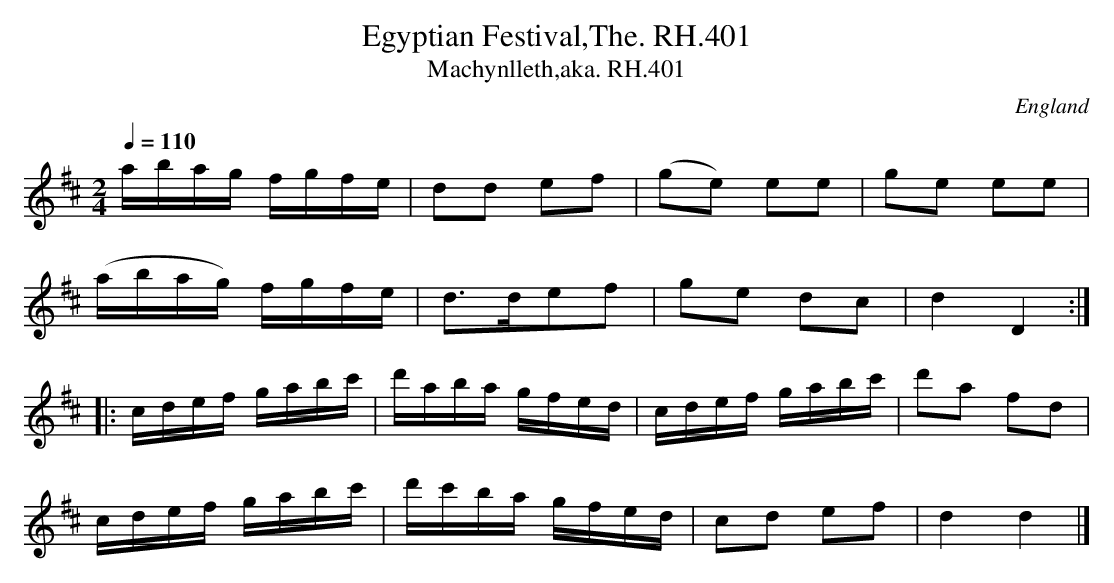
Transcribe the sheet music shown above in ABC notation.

X:1
T:Egyptian Festival,The. RH.401
T:Machynlleth,aka. RH.401
O:England
M:2/4
L:1/16
Q:1/4=110
K:D major
abag fgfe|d2d2 e2f2|(g2e2) e2e2|g2e2 e2e2|!
(abag) fgfe|d3de2f2|g2e2 d2c2|d4 D4:|!
|:cdef gabc'|d'aba gfed|cdef gabc'|d'2a2 f2d2|!
cdef gabc'|d'c'ba gfed|c2d2 e2f2|d4 d4|]
